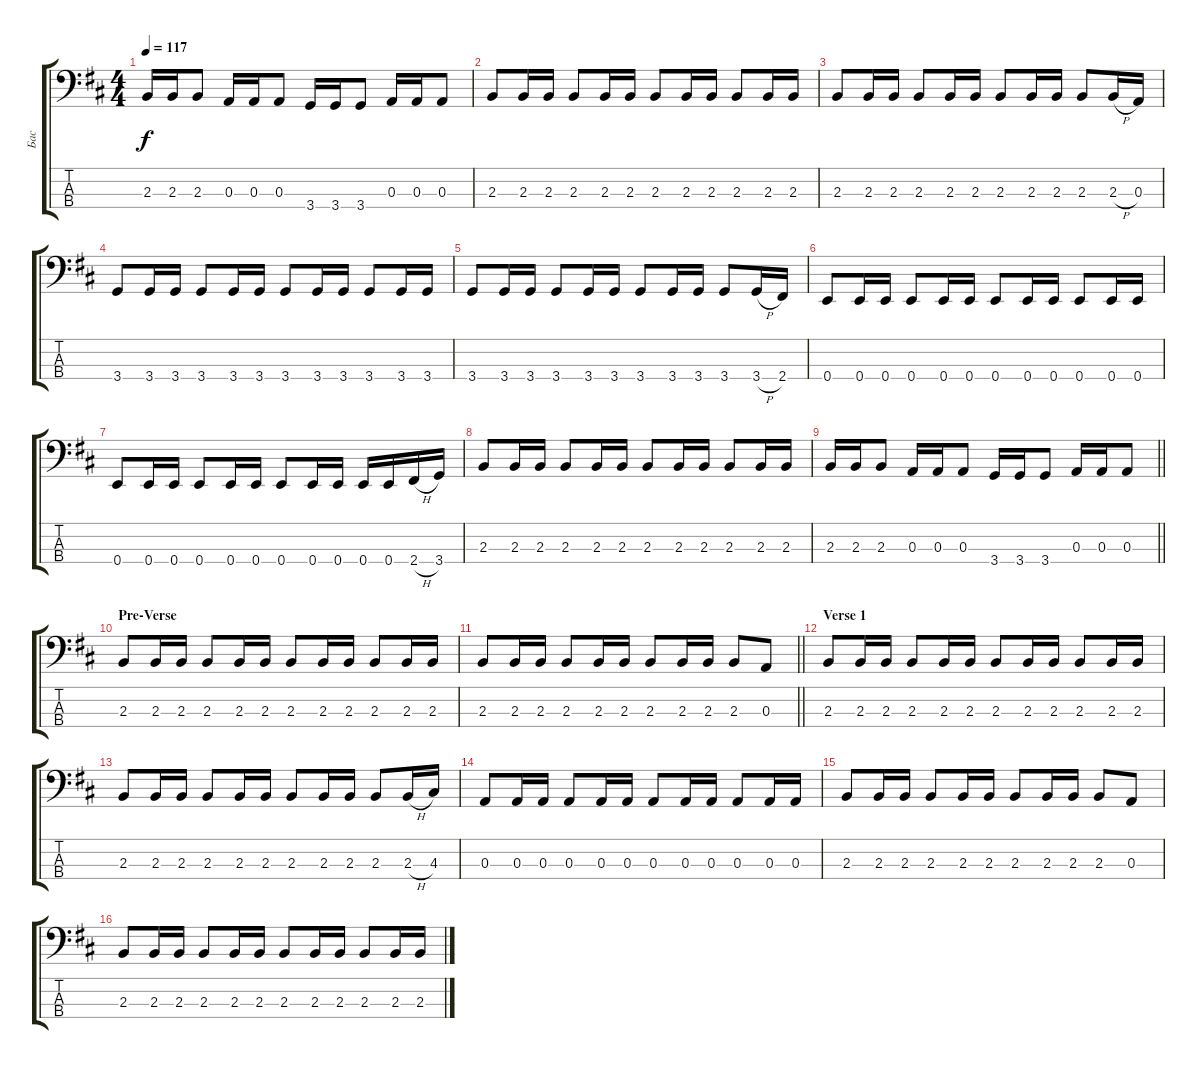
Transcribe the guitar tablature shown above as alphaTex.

\track ("Бас" "Бас") {instrument electricbassfinger}
\staff {score tabs}
\tuning (G2 D2 A1 E1) {hide}
\ts (4 4)
\tempo 117
\clef f4
\ks d
2.3.16{dy f} 2.3.16 2.3.8 0.3.16 0.3.16 0.3.8 3.4.16 3.4.16 3.4.8 0.3.16 0.3.16 0.3.8 |
2.3.8 2.3.16 2.3.16 2.3.8 2.3.16 2.3.16 2.3.8 2.3.16 2.3.16 2.3.8 2.3.16 2.3.16 |
2.3.8 2.3.16 2.3.16 2.3.8 2.3.16 2.3.16 2.3.8 2.3.16 2.3.16 2.3.8 2.3{h}.16 0.3.16 |
3.4.8 3.4.16 3.4.16 3.4.8 3.4.16 3.4.16 3.4.8 3.4.16 3.4.16 3.4.8 3.4.16 3.4.16 |
3.4.8 3.4.16 3.4.16 3.4.8 3.4.16 3.4.16 3.4.8 3.4.16 3.4.16 3.4.8 3.4{h}.16 2.4.16 |
0.4.8 0.4.16 0.4.16 0.4.8 0.4.16 0.4.16 0.4.8 0.4.16 0.4.16 0.4.8 0.4.16 0.4.16 |
0.4.8 0.4.16 0.4.16 0.4.8 0.4.16 0.4.16 0.4.8 0.4.16 0.4.16 0.4.16 0.4.16 2.4{h}.16 3.4.16 |
2.3.8 2.3.16 2.3.16 2.3.8 2.3.16 2.3.16 2.3.8 2.3.16 2.3.16 2.3.8 2.3.16 2.3.16 |
\barLineRight lightlight
2.3.16 2.3.16 2.3.8 0.3.16 0.3.16 0.3.8 3.4.16 3.4.16 3.4.8 0.3.16 0.3.16 0.3.8 |
\section ("" "Pre-Verse")
2.3.8 2.3.16 2.3.16 2.3.8 2.3.16 2.3.16 2.3.8 2.3.16 2.3.16 2.3.8 2.3.16 2.3.16 |
\barLineRight lightlight
2.3.8 2.3.16 2.3.16 2.3.8 2.3.16 2.3.16 2.3.8 2.3.16 2.3.16 2.3.8 0.3.8 |
\section ("" "Verse 1")
2.3.8 2.3.16 2.3.16 2.3.8 2.3.16 2.3.16 2.3.8 2.3.16 2.3.16 2.3.8 2.3.16 2.3.16 |
2.3.8 2.3.16 2.3.16 2.3.8 2.3.16 2.3.16 2.3.8 2.3.16 2.3.16 2.3.8 2.3{h}.16 4.3.16 |
0.3.8 0.3.16 0.3.16 0.3.8 0.3.16 0.3.16 0.3.8 0.3.16 0.3.16 0.3.8 0.3.16 0.3.16 |
2.3.8 2.3.16 2.3.16 2.3.8 2.3.16 2.3.16 2.3.8 2.3.16 2.3.16 2.3.8 0.3.8 |
2.3.8 2.3.16 2.3.16 2.3.8 2.3.16 2.3.16 2.3.8 2.3.16 2.3.16 2.3.8 2.3.16 2.3.16
